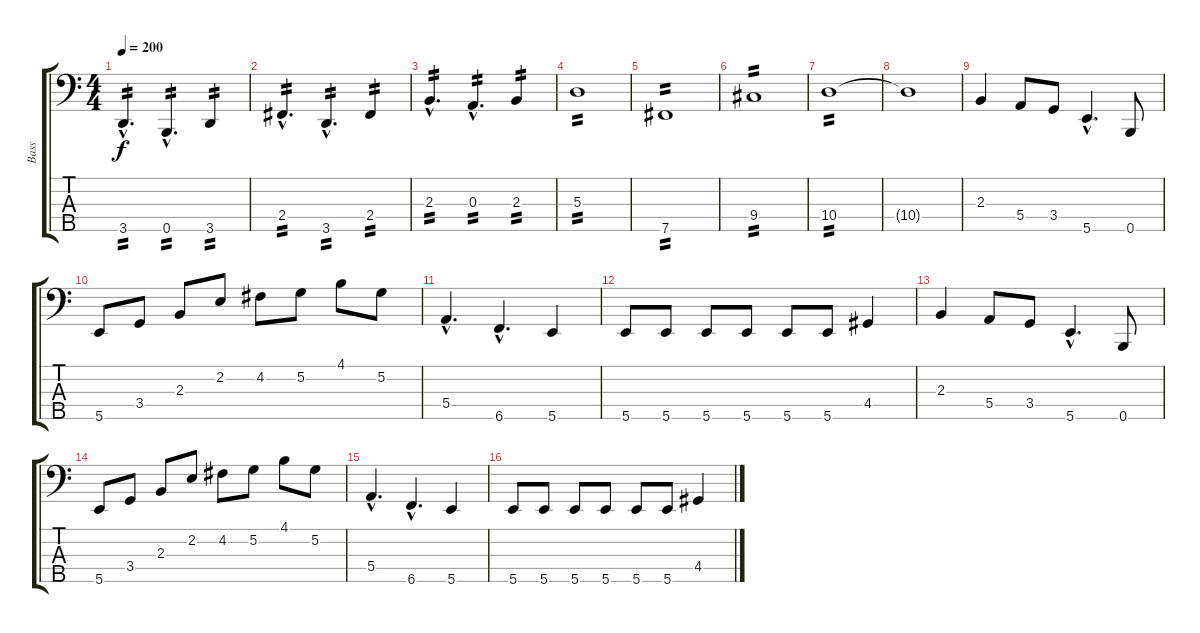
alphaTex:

\track ("Bass" "Bass") {instrument electricbasspick}
\staff {score tabs}
\tuning (G2 D2 A1 E1 B0) {hide}
\ts (4 4)
\section ("" "")
\tempo 200
\clef f4
\ks c
3.5{hac}.4{d tp 2 dy f} 0.5{hac}.4{d tp 2} 3.5.4{tp 2} |
2.4{hac}.4{d tp 2} 3.5{hac}.4{d tp 2} 2.4.4{tp 2} |
2.3{hac}.4{d tp 2} 0.3{hac}.4{d tp 2} 2.3.4{tp 2} |
5.3.1{tp 2} |
\section ("" "")
7.5.1{tp 2} |
9.4.1{tp 2} |
10.4.1{tp 2} |
10.4{t}.1 |
\section ("" "")
2.3.4 5.4.8 3.4.8 5.5{hac}.4{d} 0.5.8 |
5.5.8 3.4.8 2.3.8 2.2.8 4.2.8 5.2.8 4.1.8 5.2.8 |
5.4{hac}.4{d} 6.5{hac}.4{d} 5.5.4 |
5.5.8 5.5.8 5.5.8 5.5.8 5.5.8 5.5.8 4.4.4 |
2.3.4 5.4.8 3.4.8 5.5{hac}.4{d} 0.5.8 |
5.5.8 3.4.8 2.3.8 2.2.8 4.2.8 5.2.8 4.1.8 5.2.8 |
5.4{hac}.4{d} 6.5{hac}.4{d} 5.5.4 |
5.5.8 5.5.8 5.5.8 5.5.8 5.5.8 5.5.8 4.4.4
